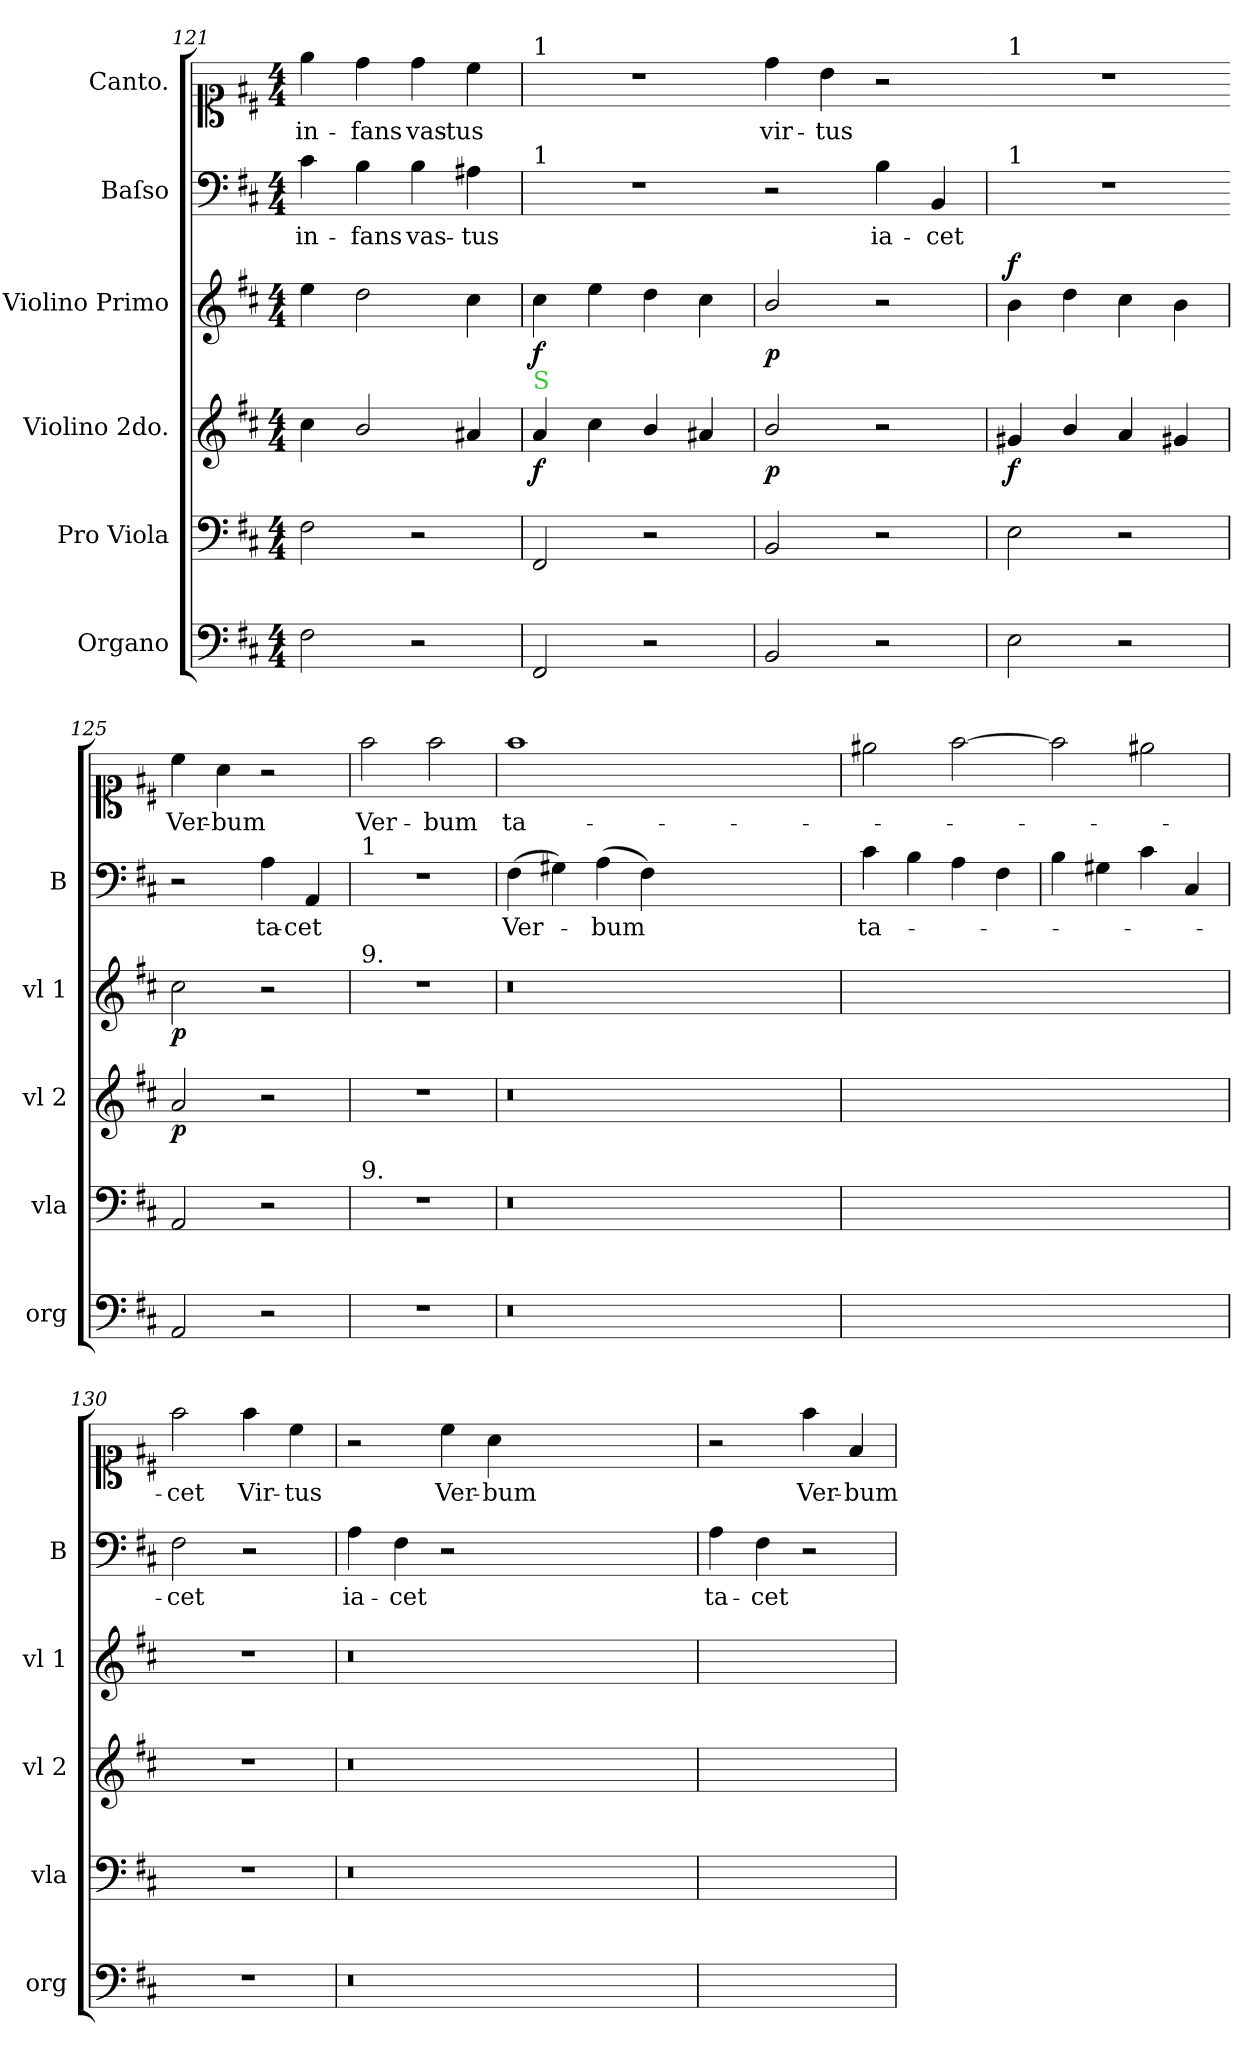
**kern	**kern	**kern	**dynam	**kern	**dynam	**kern	**text	**kern	**text
*part6	*part5	*part4	*part4	*part3	*part3	*part2	*part2	*part1	*part1
*staff6	*staff5	*staff4	*staff4	*staff3	*staff3	*staff2	*staff2	*staff1	*staff1
*I"Organo	*I"Pro Viola	*I"Violino 2do.	*	*I"Violino Primo	*	*I"Baſso	*	*I"Canto.	*
*I'org	*I'vla	*I'vl 2	*	*I'vl 1	*	*I'B	*	*	*
*clefF4	*clefF4	*clefG2	*	*clefG2	*	*clefF4	*	*clefC1	*
*k[f#c#]	*k[f#c#]	*k[f#c#]	*	*k[f#c#]	*	*k[f#c#]	*	*k[f#c#]	*
*D:	*D:	*D:	*	*D:	*	*D:	*	*D:	*
*M4/4	*M4/4	*M4/4	*	*M4/4	*	*M4/4	*	*M4/4	*
=121	=121	=121	=121	=121	=121	=121	=121	=121	=121
2F#\	2F#\	4cc#\	.	4ee\	.	4c#\	in-	4ee\	in-
.	.	2b/	.	2dd\	.	4B\	-fans	4dd\	-fans
2r	2r	.	.	.	.	4B\	vas-	4dd\	vas-
.	.	4a#X/	.	4cc#\	.	4A#X\	-tus	4cc#\	-tus
=122	=122	=122	=122	=122	=122	=122	=122	=122	=122
!	!	!	!	!	!	!	!	!LO:TX:a:t=1	!
!	!	!	!	!	!	!LO:TX:a:t=1	!	!	!
!	!	!LO:TX:a:color=limegreen:t=S	!	!	!	!	!	!	!
!	!	!	!LO:DY:b	!	!LO:DY:b	!	!	!	!
2FF#/	2FF#/	4a/	f	4cc#\	f	1r	.	1r	.
.	.	4cc#\	.	4ee\	.	.	.	.	.
2r	2r	4b/	.	4dd\	.	.	.	.	.
.	.	4a#X/	.	4cc#\	.	.	.	.	.
=123	=123	=123	=123	=123	=123	=123-	=123	=123	=123
!	!	!	!LO:DY:b	!	!LO:DY:b	!	!	!	!
2BB/	2BB/	2b/	p	2b/	p	2r	.	4dd\	vir-
.	.	.	.	.	.	.	.	4b\	-tus
2r	2r	2r	.	2r	.	4B\	ia-	2r	.
.	.	.	.	.	.	4BB/	-cet	.	.
=124	=124	=124	=124-	=124	=124-	=124	=124-	=124-	=124-
!	!	!	!	!	!	!	!	!LO:TX:a:t=1	!
!	!	!	!	!	!	!LO:TX:a:t=1	!	!	!
!	!	!	!LO:DY:b	!	!LO:DY:a	!	!	!	!
2E\	2E\	4g#X/	f	4b\	f	1r	.	1r	.
.	.	4b/	.	4dd\	.	.	.	.	.
2r	2r	4a/	.	4cc#\	.	.	.	.	.
.	.	4g#X/	.	4b\	.	.	.	.	.
=125	=125	=125	=125	=125	=125	=125-	=125	=125	=125
!	!	!	!LO:DY:b	!	!LO:DY:b	!	!	!	!
2AA/	2AA/	2a/	p	2cc#\	p	2r	.	4cc#\	Ver-
.	.	.	.	.	.	.	.	4a\	-bum
2r	2r	2r	.	2r	.	4A\	ta-	2r	.
.	.	.	.	.	.	4AA/	-cet	.	.
=126	=126	=126	=126	=126	=126	=126	=126	=126	=126
!	!	!	!	!	!	!LO:TX:a:t=1	!	!	!
!	!	!	!	!LO:TX:a:t=9.	!	!	!	!	!
!	!LO:TX:a:t=9.	!	!	!	!	!	!	!	!
1r	1r	1r	.	1r	.	1r	.	2ff#\	Ver-
.	.	.	.	.	.	.	.	2ff#\	-bum
=127	=127	=127	=127	=127	=127	=127	=127	=127	=127
0.r	0.r	0.r	.	0.r	.	(4F#\	Ver-	1ff#	ta-
.	.	.	.	.	.	4G#X\)	.	.	.
.	.	.	.	.	.	(4A\	-bum	.	.
.	.	.	.	.	.	4F#\)	.	.	.
.	.	.	.	.	.	0ryy	.	0ryy	.
=128	=128	=128	=128	=128	=128	=128	=128	=128	=128
1ryy	1ryy	1ryy	.	1ryy	.	4c#\	ta-	2ee#X\	.
.	.	.	.	.	.	4B\	.	.	.
.	.	.	.	.	.	4A\	.	[2ff#	.
.	.	.	.	.	.	4F#\	.	.	.
=129	=129	=129	=129-	=129	=129-	=129	=129-	=129-	=129-
1ryy	1ryy	1ryy	.	1ryy	.	4B\	.	2ff#]	.
.	.	.	.	.	.	4G#X\	.	.	.
.	.	.	.	.	.	4c#\	.	2ee#X\	.
.	.	.	.	.	.	4C#/	.	.	.
=130	=130	=130	=130	=130	=130	=130	=130	=130	=130
1r	1r	1r	.	1r	.	2F#\	-cet	2ff#\	-cet
.	.	.	.	.	.	2r	.	4ff#\	Vir-
.	.	.	.	.	.	.	.	4cc#\	-tus
=131	=131	=131	=131	=131	=131	=131	=131	=131	=131
0.r	0.r	0.r	.	0.r	.	4A\	ia-	2r	.
.	.	.	.	.	.	4F#\	-cet	.	.
.	.	.	.	.	.	2r	.	4cc#\	Ver-
.	.	.	.	.	.	.	.	4a\	-bum
.	.	.	.	.	.	0ryy	.	0ryy	.
=132	=132	=132	=132	=132	=132	=132	=132	=132	=132
1ryy	1ryy	1ryy	.	1ryy	.	4A\	ta-	2r	.
.	.	.	.	.	.	4F#\	-cet	.	.
.	.	.	.	.	.	2r	.	4ff#\	Ver-
.	.	.	.	.	.	.	.	4f#/	-bum
=	=	=	=	=	=	=	=	=	=
*-	*-	*-	*-	*-	*-	*-	*-	*-	*-
